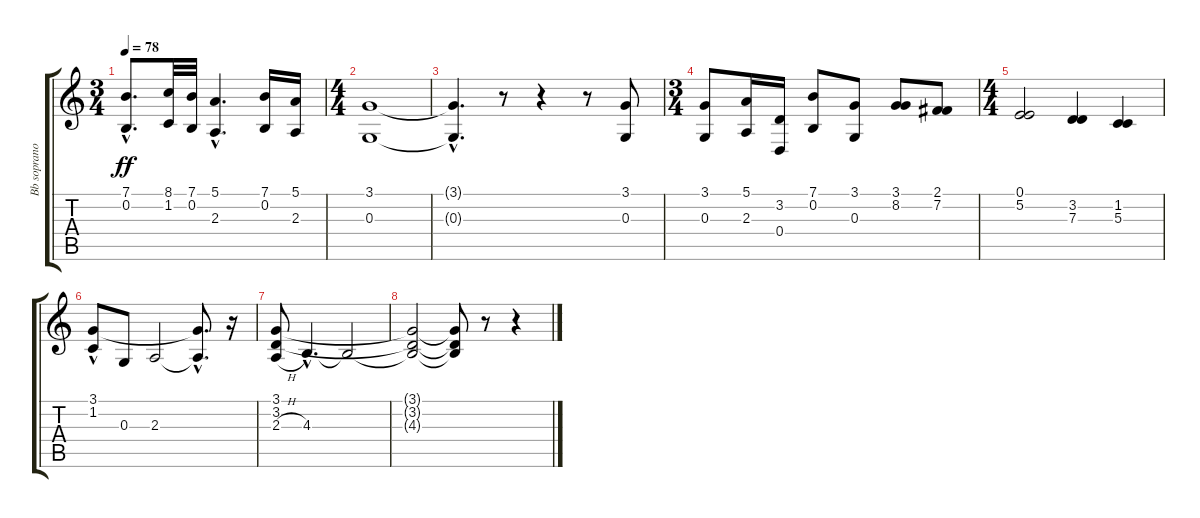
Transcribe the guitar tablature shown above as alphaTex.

\track ("Bb soprano clarinet" "Bb soprano") {instrument clarinet}
\staff {score tabs}
\tuning (E4 B3 G3 D3 A2 E2) {hide}
\ts (3 4)
\tempo 78
\clef g2
\ks c
(7.1{hac} 0.2{hac}).8{d dy ff} (8.1 1.2).32 (7.1 0.2).32 (5.1{hac} 2.3{hac}).4{d} (7.1 0.2).16 (5.1 2.3).16 |
\ts (4 4)
(3.1 0.3).1 |
(3.1{hac t} 0.3{hac t}).4{d} r.8 r.4 r.8 (3.1 0.3).8 |
\ts (3 4)
(3.1 0.3).8 (5.1 2.3).16 (3.2 0.4).16 (7.1 0.2).8 (3.1 0.3).8 (3.1 8.2).8 (2.1 7.2).8 |
\ts (4 4)
(0.1 5.2).2 (3.2 7.3).4 (1.2 5.3).4 |
(3.1{hac} 1.2).8 0.3.8 2.3.2 (3.1{t} 2.3{hac t}).8{d} r.16 |
(3.1 3.2 2.3{h}).8 4.3{hac}.4{d} 4.3{t}.2 |
(3.1{t} 3.2{t} 4.3{t}).2 (3.1{t} 3.2{t} 4.3{t}).8 r.8 r.4
